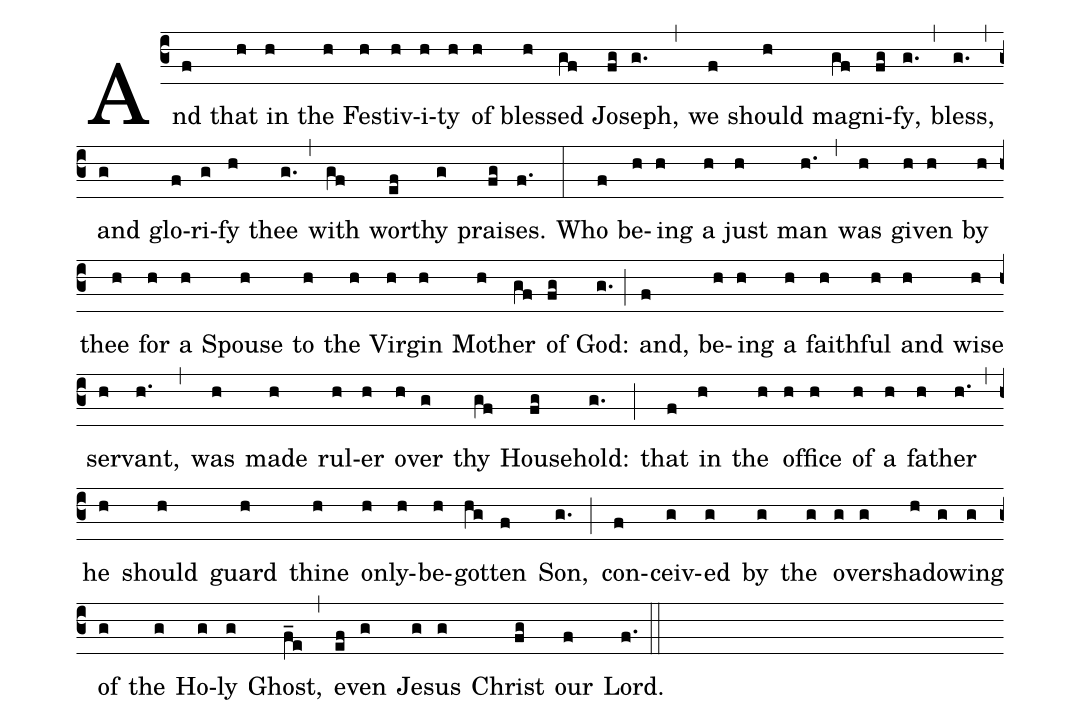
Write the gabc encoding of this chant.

%%
(c3)And(f) that(h) in(h) the(h) Fes(h)tiv(h)i(h)ty(h) of(h) bless(h)ed(gf) Jo(fg)seph,(g.) (,) we(f) should(h) mag(gf)ni(fg)fy,(g.) (,) bless,(g.) (,) and(g) glo(f)ri(g)fy(h) thee(g.) (,) with(gf) wor(ef)thy(g) prais(fg)es.(f.) (:) Who(f) be(h)ing(h) a(h) just(h) man(h.) (,) was(h) giv(h)en(h) by(h) thee(h) for(h) a(h) Spouse(h) to(h) the(h) Vir(h)gin(h) Moth(h)er(gf) of(fg) God:(g.) (;) and,(f) be(h)ing(h) a(h) faith(h)ful(h) and(h) wise(h) ser(h)vant,(h.) (,) was(h) made(h) rul(h)er(h) o(h)ver(g) thy(gf) House(fg)hold:(g.) (;) that(f) in(h) the(h) of(h)fice(h) of(h) a(h) fa(h)ther(h.) (,) he(h) should(h) guard(h) thine(h) on(h)ly-(h)be(h)got(hg)ten(f) Son,(g.) (;) con-(f)ceiv-(g)ed(g) by(g) the(g) o(g)ver(g)shad(h)ow(g)ing(g) of(g) the(g) Ho(g)ly(g) Ghost,(f_e) (,) e(ef)ven(g) Je(g)sus(g) Christ(fg) our(f) Lord.(f.) (::)
